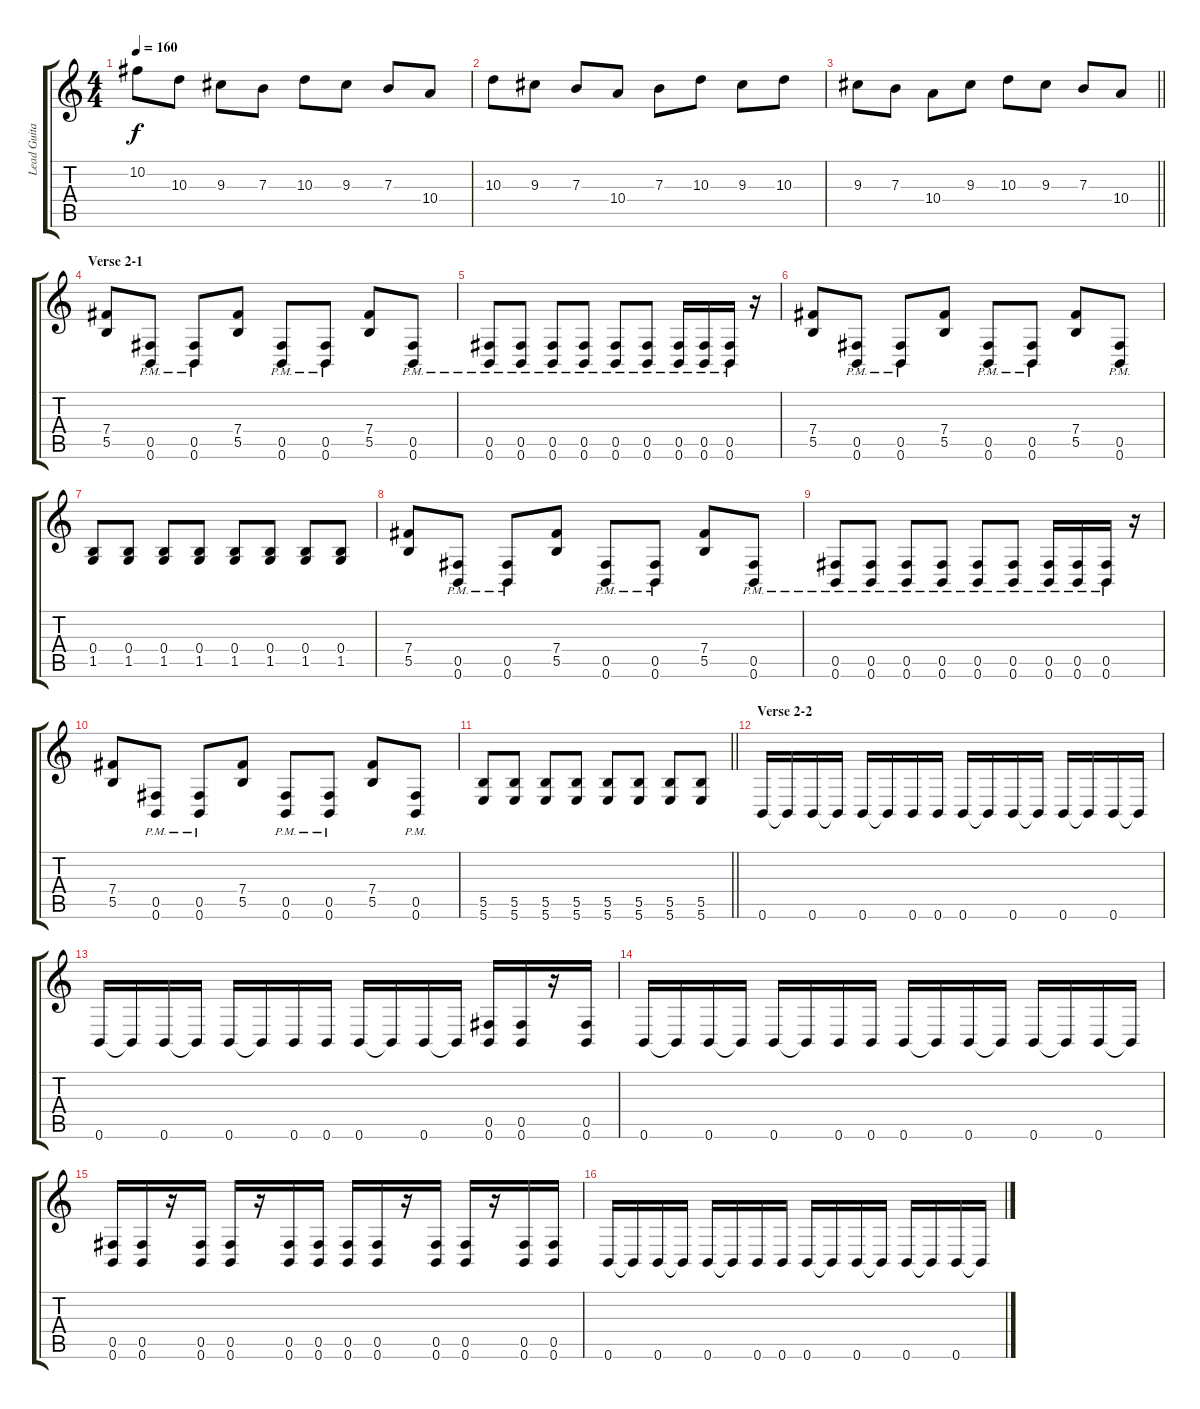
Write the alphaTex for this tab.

\track ("Lead Guitar" "Lead Guita") {instrument overdrivenguitar}
\staff {score tabs}
\tuning (Db4 Ab3 E3 B2 Gb2 B1) {hide}
\ts (4 4)
\tempo 160
\clef g2
\ks c
10.2.8{dy f} 10.3.8 9.3.8 7.3.8 10.3.8 9.3.8 7.3.8 10.4.8 |
10.3.8 9.3.8 7.3.8 10.4.8 7.3.8 10.3.8 9.3.8 10.3.8 |
\barLineRight lightlight
9.3.8 7.3.8 10.4.8 9.3.8 10.3.8 9.3.8 7.3.8 10.4.8 |
\section ("" "Verse 2-1")
(7.4 5.5).8 (0.5{pm} 0.6{pm}).8 (0.5{pm} 0.6{pm}).8 (7.4 5.5).8 (0.5{pm} 0.6{pm}).8 (0.5{pm} 0.6{pm}).8 (7.4 5.5).8 (0.5{pm} 0.6{pm}).8 |
(0.5{pm} 0.6{pm}).8 (0.5{pm} 0.6{pm}).8 (0.5{pm} 0.6{pm}).8 (0.5{pm} 0.6{pm}).8 (0.5{pm} 0.6{pm}).8 (0.5{pm} 0.6{pm}).8 (0.5{pm} 0.6{pm}).16 (0.5{pm} 0.6{pm}).16 (0.5{pm} 0.6{pm}).16 r.16 |
(7.4 5.5).8 (0.5{pm} 0.6{pm}).8 (0.5{pm} 0.6{pm}).8 (7.4 5.5).8 (0.5{pm} 0.6{pm}).8 (0.5{pm} 0.6{pm}).8 (7.4 5.5).8 (0.5{pm} 0.6{pm}).8 |
(0.4 1.5).8 (0.4 1.5).8 (0.4 1.5).8 (0.4 1.5).8 (0.4 1.5).8 (0.4 1.5).8 (0.4 1.5).8 (0.4 1.5).8 |
(7.4 5.5).8 (0.5{pm} 0.6{pm}).8 (0.5{pm} 0.6{pm}).8 (7.4 5.5).8 (0.5{pm} 0.6{pm}).8 (0.5{pm} 0.6{pm}).8 (7.4 5.5).8 (0.5{pm} 0.6{pm}).8 |
(0.5{pm} 0.6{pm}).8 (0.5{pm} 0.6{pm}).8 (0.5{pm} 0.6{pm}).8 (0.5{pm} 0.6{pm}).8 (0.5{pm} 0.6{pm}).8 (0.5{pm} 0.6{pm}).8 (0.5{pm} 0.6{pm}).16 (0.5{pm} 0.6{pm}).16 (0.5{pm} 0.6{pm}).16 r.16 |
(7.4 5.5).8 (0.5{pm} 0.6{pm}).8 (0.5{pm} 0.6{pm}).8 (7.4 5.5).8 (0.5{pm} 0.6{pm}).8 (0.5{pm} 0.6{pm}).8 (7.4 5.5).8 (0.5{pm} 0.6{pm}).8 |
\barLineRight lightlight
(5.5 5.6).8 (5.5 5.6).8 (5.5 5.6).8 (5.5 5.6).8 (5.5 5.6).8 (5.5 5.6).8 (5.5 5.6).8 (5.5 5.6).8 |
\section ("" "Verse 2-2")
0.6.16 0.6{t}.16 0.6.16 0.6{t}.16 0.6.16 0.6{t}.16 0.6.16 0.6.16 0.6.16 0.6{t}.16 0.6.16 0.6{t}.16 0.6.16 0.6{t}.16 0.6.16 0.6{t}.16 |
0.6.16 0.6{t}.16 0.6.16 0.6{t}.16 0.6.16 0.6{t}.16 0.6.16 0.6.16 0.6.16 0.6{t}.16 0.6.16 0.6{t}.16 (0.5 0.6).16 (0.5 0.6).16 r.16 (0.5 0.6).16 |
0.6.16 0.6{t}.16 0.6.16 0.6{t}.16 0.6.16 0.6{t}.16 0.6.16 0.6.16 0.6.16 0.6{t}.16 0.6.16 0.6{t}.16 0.6.16 0.6{t}.16 0.6.16 0.6{t}.16 |
(0.5 0.6).16 (0.5 0.6).16 r.16 (0.5 0.6).16 (0.5 0.6).16 r.16 (0.5 0.6).16 (0.5 0.6).16 (0.5 0.6).16 (0.5 0.6).16 r.16 (0.5 0.6).16 (0.5 0.6).16 r.16 (0.5 0.6).16 (0.5 0.6).16 |
0.6.16 0.6{t}.16 0.6.16 0.6{t}.16 0.6.16 0.6{t}.16 0.6.16 0.6.16 0.6.16 0.6{t}.16 0.6.16 0.6{t}.16 0.6.16 0.6{t}.16 0.6.16 0.6{t}.16
